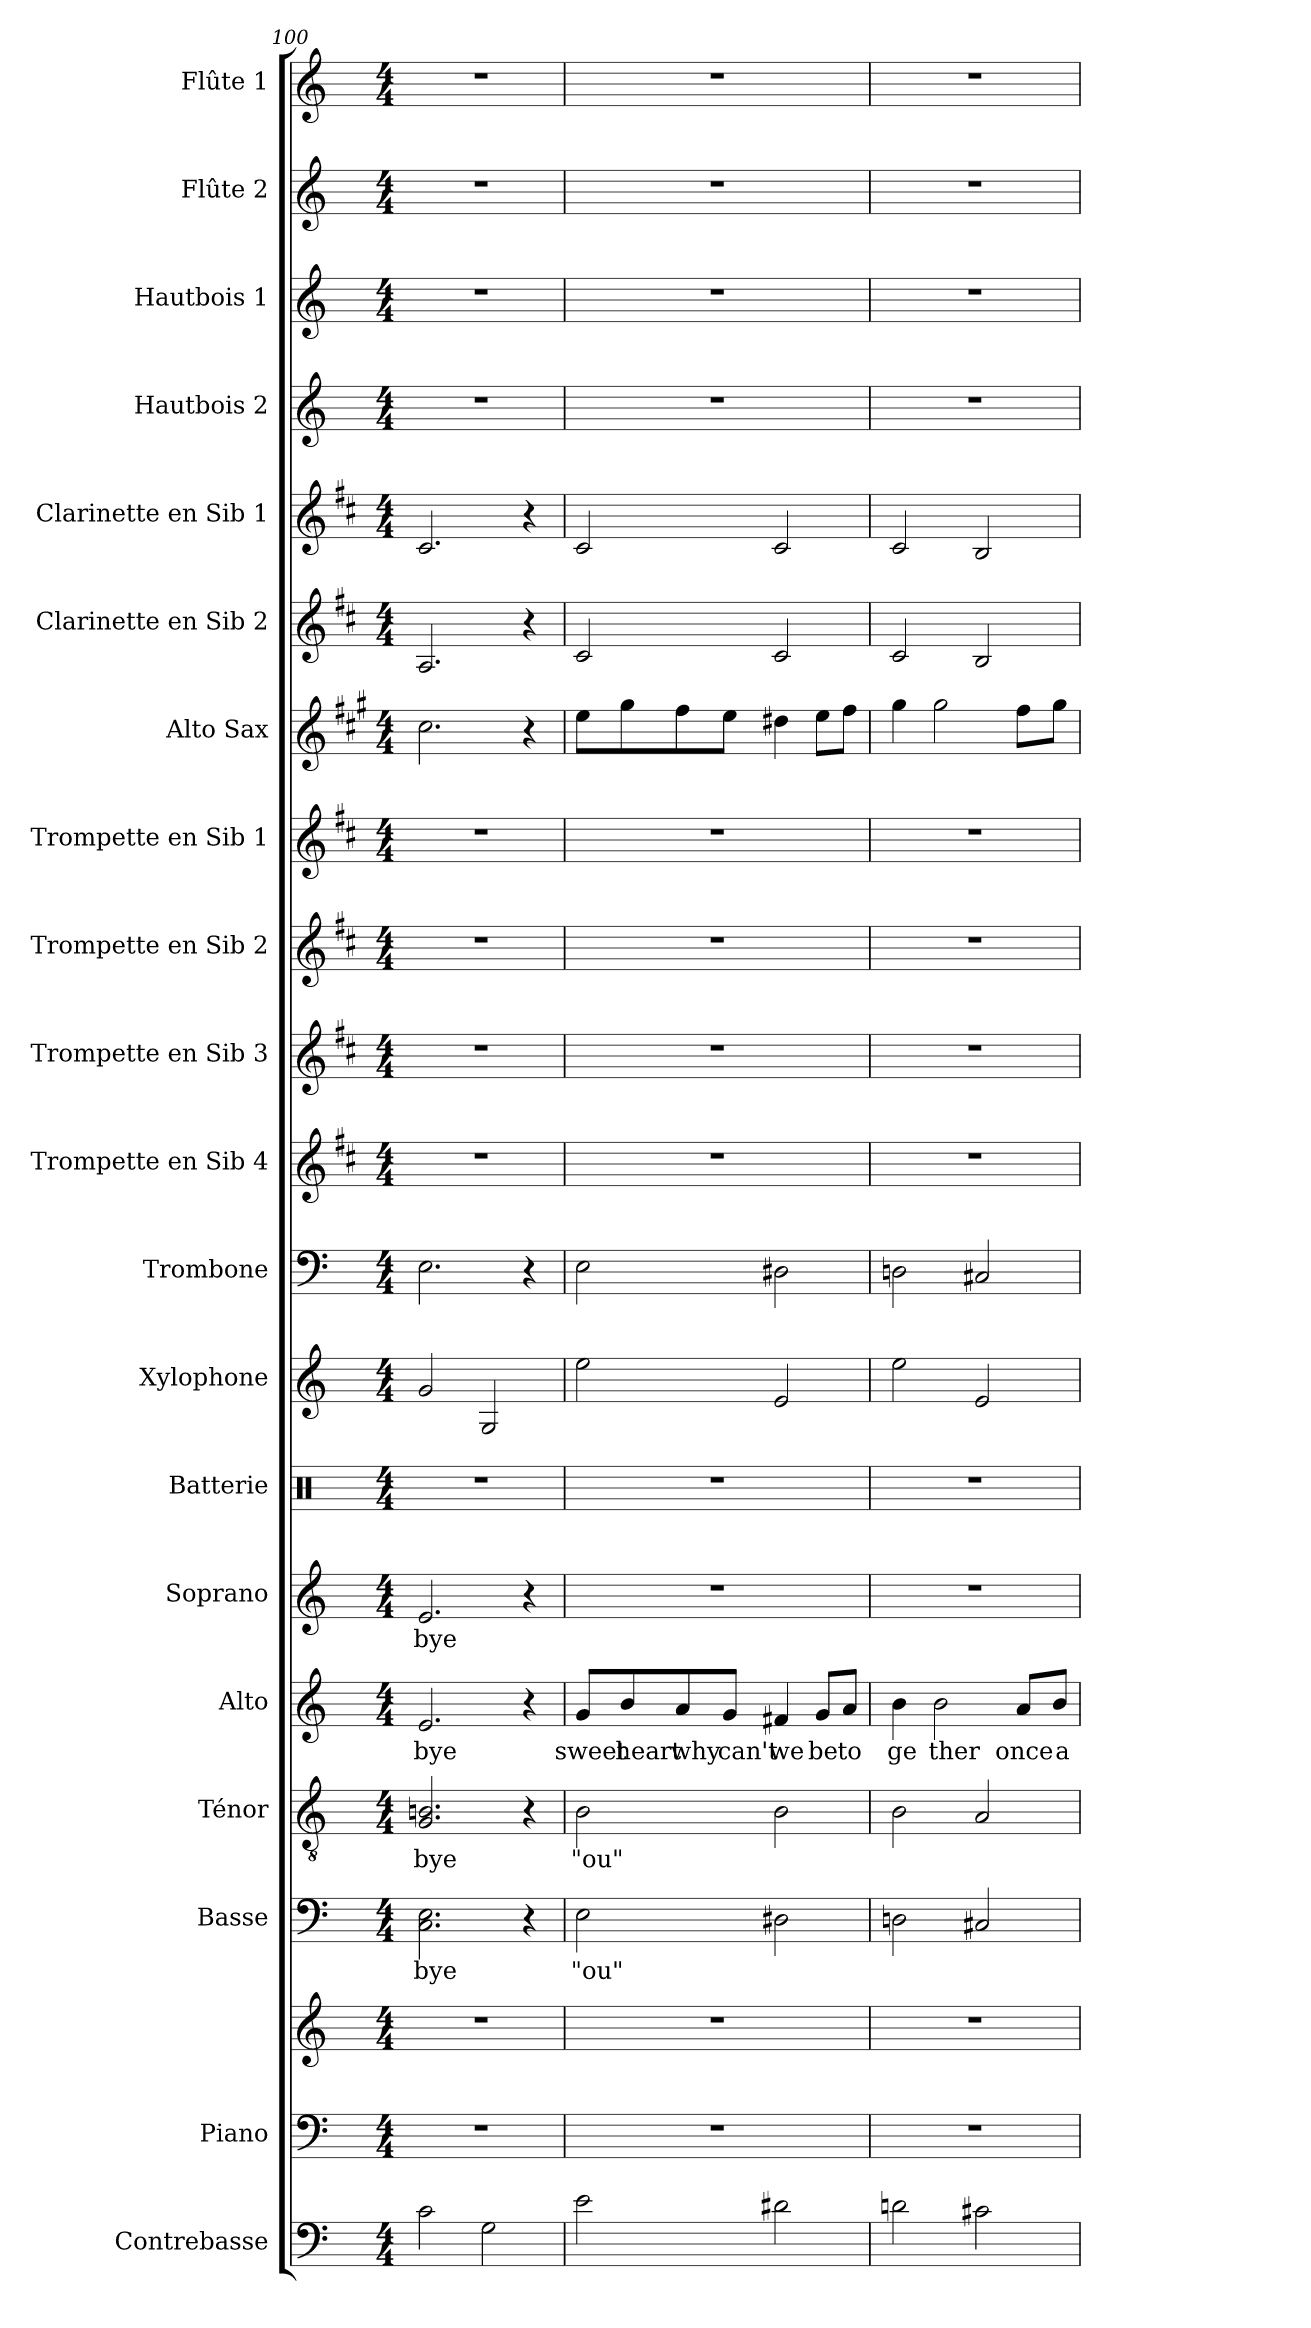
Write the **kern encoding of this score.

**kern	**kern	**kern	**kern	**text	**kern	**text	**kern	**text	**kern	**text	**kern	**kern	**kern	**kern	**kern	**kern	**kern	**kern	**kern	**kern	**kern	**kern	**kern	**kern
*part20	*part19	*part19	*part18	*part18	*part17	*part17	*part16	*part16	*part15	*part15	*part14	*part13	*part12	*part11	*part10	*part9	*part8	*part7	*part6	*part5	*part4	*part3	*part2	*part1
*staff21	*staff20	*staff19	*staff18	*staff18	*staff17	*staff17	*staff16	*staff16	*staff15	*staff15	*staff14	*staff13	*staff12	*staff11	*staff10	*staff9	*staff8	*staff7	*staff6	*staff5	*staff4	*staff3	*staff2	*staff1
*I"Contrebasse	*I"Piano	*	*I"Basse	*	*I"Ténor	*	*I"Alto	*	*I"Soprano	*	*I"Batterie	*I"Xylophone	*I"Trombone	*I"Trompette en Sib 4	*I"Trompette en Sib 3	*I"Trompette en Sib 2	*I"Trompette en Sib 1	*I"Alto Sax	*I"Clarinette en Sib 2	*I"Clarinette en Sib 1	*I"Hautbois 2	*I"Hautbois 1	*I"Flûte 2	*I"Flûte 1
*I'Cb.	*I'Pno	*	*I'Ba.	*	*I'T	*	*I'A	*	*I'S	*	*I'Batt.	*I'Xyl.	*I'Trb.	*I'Trp. (Sib) 4	*I'Trp. (Sib) 3	*I'Trp. (Sib) 2	*I'Trp. (Sib) 1	*I'A. Sx.	*I'Cl. (Sib) 2	*I'Cl. (Sib) 1	*I'Hb. 2	*I'Hb. 1	*I'Fl. 2	*I'Fl. 1
*clefF4	*clefF4	*clefG2	*clefF4	*	*clefGv2	*	*clefG2	*	*clefG2	*	*clefX	*clefG2	*clefF4	*clefG2	*clefG2	*clefG2	*clefG2	*clefG2	*clefG2	*clefG2	*clefG2	*clefG2	*clefG2	*clefG2
*ITrd7c12	*	*	*	*	*	*	*	*	*	*	*	*ITrd-7c-12	*	*ITrd1c2	*ITrd1c2	*ITrd1c2	*ITrd1c2	*ITrd5c9	*ITrd1c2	*ITrd1c2	*	*	*	*
*k[]	*k[]	*k[]	*k[]	*	*k[]	*	*k[]	*	*k[]	*	*k[]	*k[]	*k[]	*k[]	*k[]	*k[]	*k[]	*k[]	*k[]	*k[]	*k[]	*k[]	*k[]	*k[]
*C:	*C:	*C:	*C:	*	*C:	*	*C:	*	*C:	*	*C:	*C:	*C:	*C:	*C:	*C:	*C:	*C:	*C:	*C:	*C:	*C:	*C:	*C:
*M4/4	*M4/4	*M4/4	*M4/4	*	*M4/4	*	*M4/4	*	*M4/4	*	*M4/4	*M4/4	*M4/4	*M4/4	*M4/4	*M4/4	*M4/4	*M4/4	*M4/4	*M4/4	*M4/4	*M4/4	*M4/4	*M4/4
=100	=100	=100	=100	=100	=100	=100	=100	=100	=100	=100	=100	=100	=100	=100	=100	=100	=100	=100	=100	=100	=100	=100	=100	=100
!	!	!	!	!LO:LY:b	!	!	!	!	!	!	!	!	!	!	!	!	!	!	!	!	!	!	!	!
!	!	!	!	!	!	!LO:LY:b	!	!	!	!	!	!	!	!	!	!	!	!	!	!	!	!	!	!
!	!	!	!	!	!	!	!	!LO:LY:b	!	!	!	!	!	!	!	!	!	!	!	!	!	!	!	!
!	!	!	!	!	!	!	!	!	!	!LO:LY:b	!	!	!	!	!	!	!	!	!	!	!	!	!	!
2C\	1r	1r	2.C\ 2.E\	bye	2.G/ 2.Bn/	bye	2.e/	bye	2.e/	bye	1r	2gg/	2.E\	1r	1r	1r	1r	2.e\	2.G/	2.B/	1r	1r	1r	1r
2GG\	.	.	.	.	.	.	.	.	.	.	.	2g/	.	.	.	.	.	.	.	.	.	.	.	.
.	.	.	4r	.	4r	.	4r	.	4r	.	.	.	4r	.	.	.	.	4r	4r	4r	.	.	.	.
!!LO:PB:g=z
=101	=101	=101	=101	=101	=101	=101	=101	=101	=101	=101	=101	=101	=101	=101	=101	=101	=101	=101	=101	=101	=101	=101	=101	=101
!	!	!	!	!LO:LY:b	!	!	!	!	!	!	!	!	!	!	!	!	!	!	!	!	!	!	!	!
!	!	!	!	!	!	!LO:LY:b	!	!	!	!	!	!	!	!	!	!	!	!	!	!	!	!	!	!
!	!	!	!	!	!	!	!	!LO:LY:b	!	!	!	!	!	!	!	!	!	!	!	!	!	!	!	!
2E\	1r	1r	2E\	"ou"	2B\	"ou"	8g/L	sweet	1r	.	1r	2eee\	2E\	1r	1r	1r	1r	8g\L	2B/	2B/	1r	1r	1r	1r
!	!	!	!	!	!	!	!	!LO:LY:b	!	!	!	!	!	!	!	!	!	!	!	!	!	!	!	!
.	.	.	.	.	.	.	8b/	heart	.	.	.	.	.	.	.	.	.	8b\	.	.	.	.	.	.
!	!	!	!	!	!	!	!	!LO:LY:b	!	!	!	!	!	!	!	!	!	!	!	!	!	!	!	!
.	.	.	.	.	.	.	8a/	why	.	.	.	.	.	.	.	.	.	8a\	.	.	.	.	.	.
!	!	!	!	!	!	!	!	!LO:LY:b	!	!	!	!	!	!	!	!	!	!	!	!	!	!	!	!
.	.	.	.	.	.	.	8g/J	can't	.	.	.	.	.	.	.	.	.	8g\J	.	.	.	.	.	.
!	!	!	!	!	!	!	!	!LO:LY:b	!	!	!	!	!	!	!	!	!	!	!	!	!	!	!	!
2D#X\	.	.	2D#X\	.	2B\	.	4f#X/	we	.	.	.	2ee/	2D#X\	.	.	.	.	4f#X\	2B/	2B/	.	.	.	.
!	!	!	!	!	!	!	!	!LO:LY:b	!	!	!	!	!	!	!	!	!	!	!	!	!	!	!	!
.	.	.	.	.	.	.	8g/L	be	.	.	.	.	.	.	.	.	.	8g\L	.	.	.	.	.	.
!	!	!	!	!	!	!	!	!LO:LY:b	!	!	!	!	!	!	!	!	!	!	!	!	!	!	!	!
.	.	.	.	.	.	.	8a/J	to	.	.	.	.	.	.	.	.	.	8a\J	.	.	.	.	.	.
=102	=102	=102	=102	=102	=102	=102	=102	=102	=102	=102	=102	=102	=102	=102	=102	=102	=102	=102	=102	=102	=102	=102	=102	=102
!	!	!	!	!	!	!	!	!LO:LY:b	!	!	!	!	!	!	!	!	!	!	!	!	!	!	!	!
2Dn\	1r	1r	2Dn\	.	2B\	.	4b\	ge	1r	.	1r	2eee\	2Dn\	1r	1r	1r	1r	4b\	2B/	2B/	1r	1r	1r	1r
!	!	!	!	!	!	!	!	!LO:LY:b	!	!	!	!	!	!	!	!	!	!	!	!	!	!	!	!
.	.	.	.	.	.	.	2b\	ther	.	.	.	.	.	.	.	.	.	2b\	.	.	.	.	.	.
2C#X\	.	.	2C#X/	.	2A/	.	.	.	.	.	.	2ee/	2C#X/	.	.	.	.	.	2A/	2A/	.	.	.	.
!	!	!	!	!	!	!	!	!LO:LY:b	!	!	!	!	!	!	!	!	!	!	!	!	!	!	!	!
.	.	.	.	.	.	.	8a/L	once	.	.	.	.	.	.	.	.	.	8a\L	.	.	.	.	.	.
!	!	!	!	!	!	!	!	!LO:LY:b	!	!	!	!	!	!	!	!	!	!	!	!	!	!	!	!
.	.	.	.	.	.	.	8b/J	a	.	.	.	.	.	.	.	.	.	8b\J	.	.	.	.	.	.
=	=	=	=	=	=	=	=	=	=	=	=	=	=	=	=	=	=	=	=	=	=	=	=	=
*-	*-	*-	*-	*-	*-	*-	*-	*-	*-	*-	*-	*-	*-	*-	*-	*-	*-	*-	*-	*-	*-	*-	*-	*-
